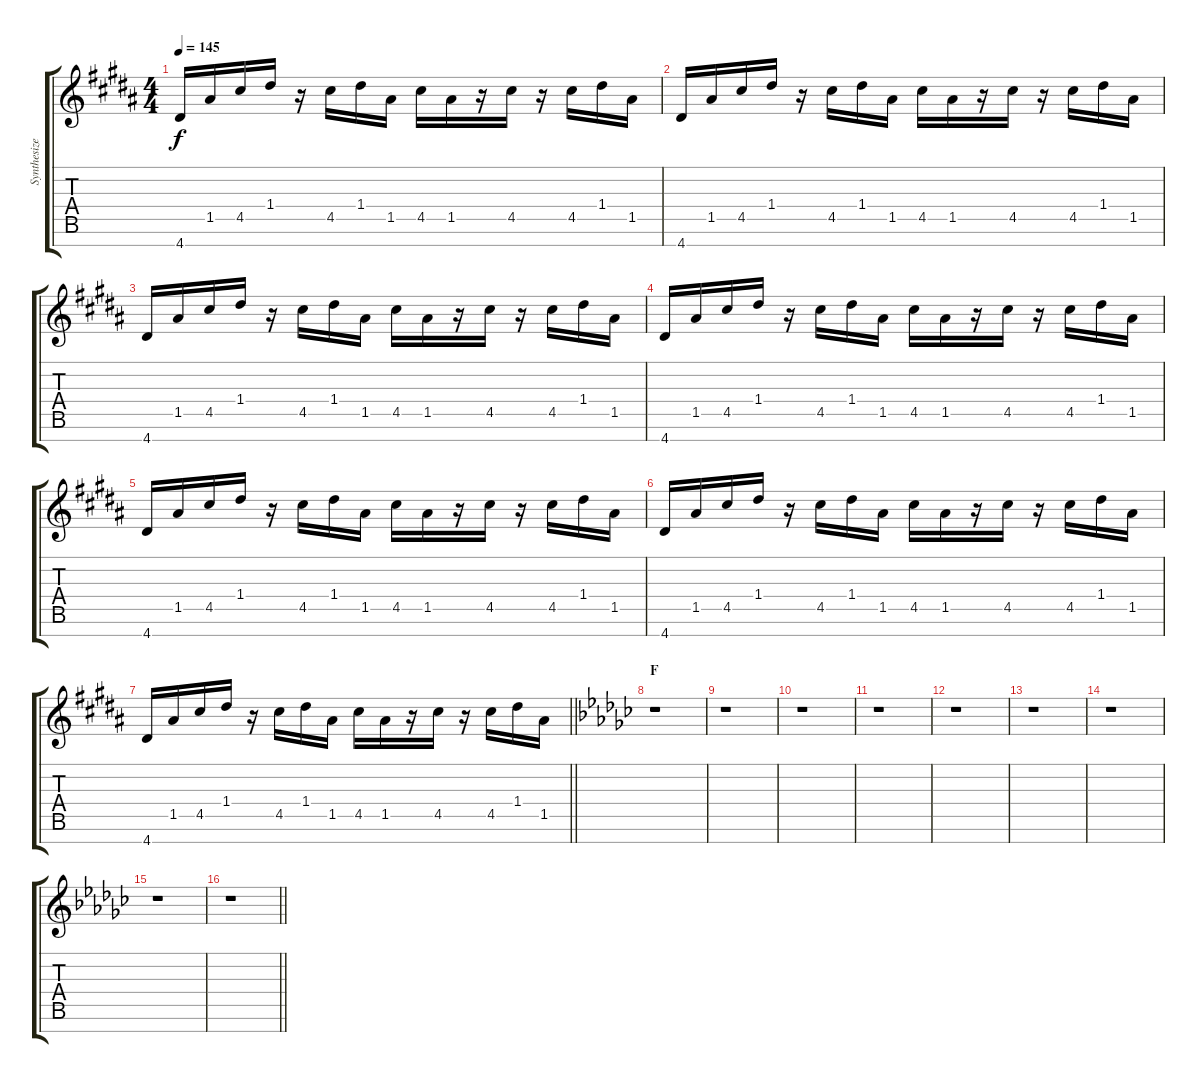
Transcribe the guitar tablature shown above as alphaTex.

\track ("Synthesizer II" "Synthesize") {instrument lead1square}
\staff {score tabs}
\tuning (E5 B4 G4 D4 A3 E3 B2) {hide}
\ts (4 4)
\tempo 145
\clef g2
\ks b
4.7.16{ot 8vb dy f} 1.5.16{ot 8vb} 4.5.16{ot 8vb} 1.4.16{ot 8vb} r.16{ot 8vb} 4.5.16{ot 8vb} 1.4.16{ot 8vb} 1.5.16{ot 8vb} 4.5.16{ot 8vb} 1.5.16{ot 8vb} r.16{ot 8vb} 4.5.16{ot 8vb} r.16{ot 8vb} 4.5.16{ot 8vb} 1.4.16{ot 8vb} 1.5.16{ot 8vb} |
4.7.16{ot 8vb} 1.5.16{ot 8vb} 4.5.16{ot 8vb} 1.4.16{ot 8vb} r.16{ot 8vb} 4.5.16{ot 8vb} 1.4.16{ot 8vb} 1.5.16{ot 8vb} 4.5.16{ot 8vb} 1.5.16{ot 8vb} r.16{ot 8vb} 4.5.16{ot 8vb} r.16{ot 8vb} 4.5.16{ot 8vb} 1.4.16{ot 8vb} 1.5.16{ot 8vb} |
4.7.16{ot 8vb} 1.5.16{ot 8vb} 4.5.16{ot 8vb} 1.4.16{ot 8vb} r.16{ot 8vb} 4.5.16{ot 8vb} 1.4.16{ot 8vb} 1.5.16{ot 8vb} 4.5.16{ot 8vb} 1.5.16{ot 8vb} r.16{ot 8vb} 4.5.16{ot 8vb} r.16{ot 8vb} 4.5.16{ot 8vb} 1.4.16{ot 8vb} 1.5.16{ot 8vb} |
4.7.16{ot 8vb} 1.5.16{ot 8vb} 4.5.16{ot 8vb} 1.4.16{ot 8vb} r.16{ot 8vb} 4.5.16{ot 8vb} 1.4.16{ot 8vb} 1.5.16{ot 8vb} 4.5.16{ot 8vb} 1.5.16{ot 8vb} r.16{ot 8vb} 4.5.16{ot 8vb} r.16{ot 8vb} 4.5.16{ot 8vb} 1.4.16{ot 8vb} 1.5.16{ot 8vb} |
4.7.16{ot 8vb} 1.5.16{ot 8vb} 4.5.16{ot 8vb} 1.4.16{ot 8vb} r.16{ot 8vb} 4.5.16{ot 8vb} 1.4.16{ot 8vb} 1.5.16{ot 8vb} 4.5.16{ot 8vb} 1.5.16{ot 8vb} r.16{ot 8vb} 4.5.16{ot 8vb} r.16{ot 8vb} 4.5.16{ot 8vb} 1.4.16{ot 8vb} 1.5.16{ot 8vb} |
4.7.16{ot 8vb} 1.5.16{ot 8vb} 4.5.16{ot 8vb} 1.4.16{ot 8vb} r.16{ot 8vb} 4.5.16{ot 8vb} 1.4.16{ot 8vb} 1.5.16{ot 8vb} 4.5.16{ot 8vb} 1.5.16{ot 8vb} r.16{ot 8vb} 4.5.16{ot 8vb} r.16{ot 8vb} 4.5.16{ot 8vb} 1.4.16{ot 8vb} 1.5.16{ot 8vb} |
\barLineRight lightlight
4.7.16{ot 8vb} 1.5.16{ot 8vb} 4.5.16{ot 8vb} 1.4.16{ot 8vb} r.16{ot 8vb} 4.5.16{ot 8vb} 1.4.16{ot 8vb} 1.5.16{ot 8vb} 4.5.16{ot 8vb} 1.5.16{ot 8vb} r.16{ot 8vb} 4.5.16{ot 8vb} r.16{ot 8vb} 4.5.16{ot 8vb} 1.4.16{ot 8vb} 1.5.16{ot 8vb} |
\section ("" "F")
\ks gb
r.1 |
r.1 |
r.1 |
r.1 |
r.1 |
r.1 |
r.1 |
r.1 |
\barLineRight lightlight
r.1
